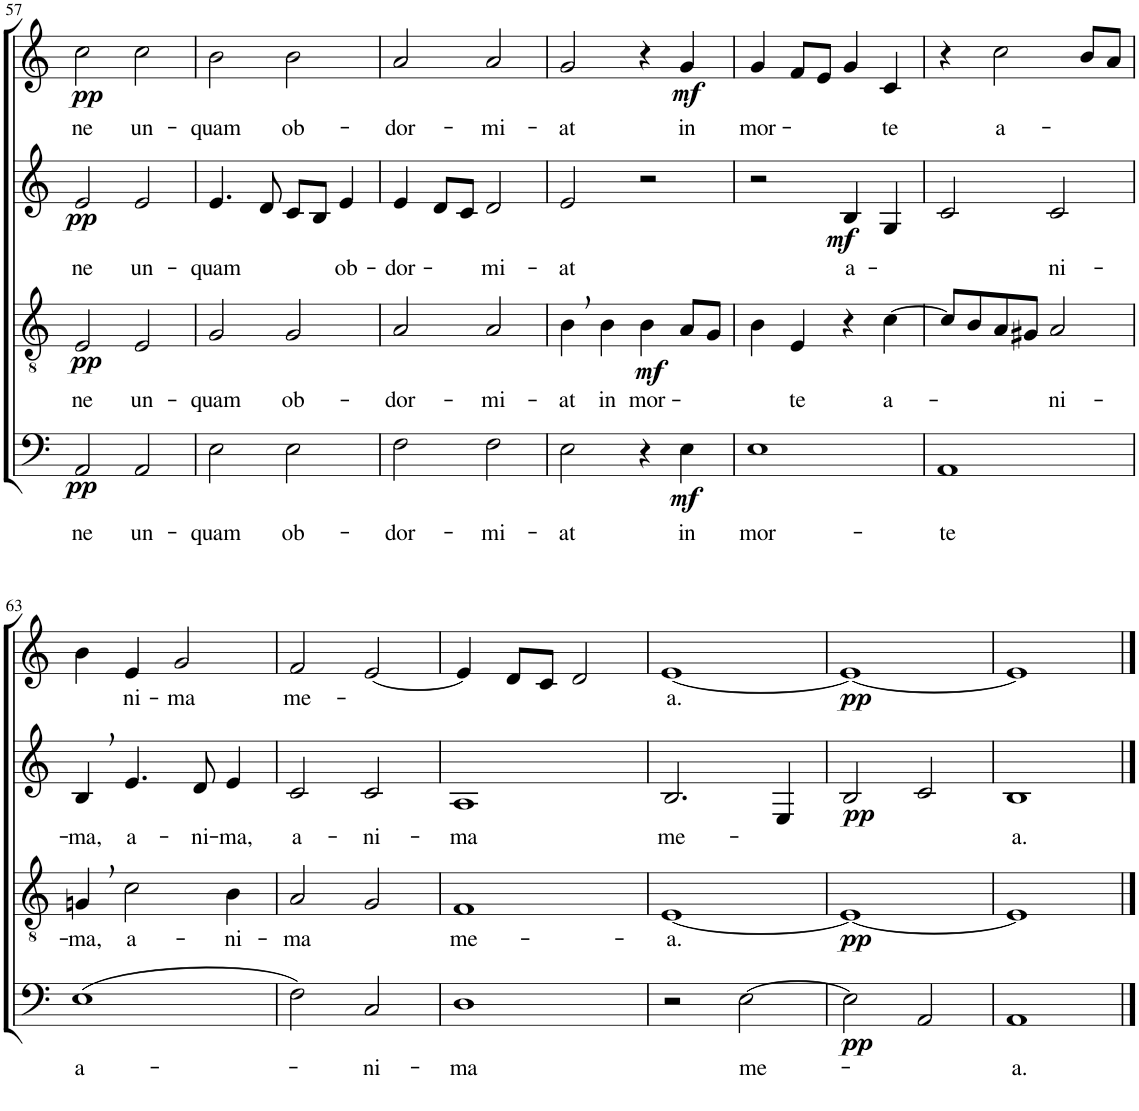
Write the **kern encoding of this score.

**kern	**text	**dynam	**kern	**text	**dynam	**kern	**text	**dynam	**kern	**text	**dynam
*part4	*part4	*part4	*part3	*part3	*part3	*part2	*part2	*part2	*part1	*part1	*part1
*staff4	*staff4	*staff4	*staff3	*staff3	*staff3	*staff2	*staff2	*staff2	*staff1	*staff1	*staff1
*I"Bassi	*	*	*I"Tenori	*	*	*I"Contralti	*	*	*I"Soprani	*	*
!!LO:PB:g=z
*clefF4	*	*	*clefGv2	*	*	*clefG2	*	*	*clefG2	*	*
*	*	*	*	*	*	*	*	*	*Trd1c2	*	*
*k[]	*	*	*k[]	*	*	*k[]	*	*	*k[]	*	*
*M2/2	*	*	*M2/2	*	*	*M2/2	*	*	*M2/2	*	*
=57	=57	=57	=57	=57	=57	=57	=57	=57	=57	=57	=57
!	!LO:LY:b	!LO:DY:b	!	!LO:LY:b	!LO:DY:b	!	!LO:LY:b	!LO:DY:b	!	!LO:LY:b	!LO:DY:b
2AA/	ne	pp	2E/	ne	pp	2e/	ne	pp	2cc\	ne	pp
!	!LO:LY:b	!	!	!LO:LY:b	!	!	!LO:LY:b	!	!	!LO:LY:b	!
2AA/	un-	.	2E/	un-	.	2e/	un-	.	2cc\	un-	.
=58	=58	=58	=58	=58	=58	=58	=58	=58	=58	=58	=58
!	!LO:LY:b	!	!	!LO:LY:b	!	!	!LO:LY:b	!	!	!LO:LY:b	!
2E\	-quam	.	2G/	-quam	.	4.e/	-quam	.	2b\	-quam	.
.	.	.	.	.	.	8d/	.	.	.	.	.
!	!LO:LY:b	!	!	!LO:LY:b	!	!	!	!	!	!LO:LY:b	!
2E\	ob-	.	2G/	ob-	.	8c/L	.	.	2b\	ob-	.
.	.	.	.	.	.	8B/J	.	.	.	.	.
!	!	!	!	!	!	!	!LO:LY:b	!	!	!	!
.	.	.	.	.	.	4e/	ob-	.	.	.	.
=59	=59	=59	=59	=59	=59	=59	=59	=59	=59	=59	=59
!	!LO:LY:b	!	!	!LO:LY:b	!	!	!LO:LY:b	!	!	!LO:LY:b	!
2F\	-dor-	.	2A/	-dor-	.	4e/	-dor-	.	2a/	-dor-	.
.	.	.	.	.	.	8d/L	.	.	.	.	.
.	.	.	.	.	.	8c/J	.	.	.	.	.
!	!LO:LY:b	!	!	!LO:LY:b	!	!	!LO:LY:b	!	!	!LO:LY:b	!
2F\	-mi-	.	2A/	-mi-	.	2d/	mi-	.	2a/	-mi-	.
=60	=60	=60	=60	=60	=60	=60	=60	=60	=60	=60	=60
!	!LO:LY:b	!	!	!LO:LY:b	!	!	!LO:LY:b	!	!	!LO:LY:b	!
2E\	-at	.	4B,\	-at	.	2e/	-at	.	2g/	-at	.
!	!	!	!	!LO:LY:b	!	!	!	!	!	!	!
.	.	.	4B\	in	.	.	.	.	.	.	.
!	!	!	!	!LO:LY:b	!LO:DY:b	!	!	!	!	!	!
4r	.	.	4B\	mor-	mf	2r	.	.	4r	.	.
!	!LO:LY:b	!LO:DY:b	!	!	!	!	!	!	!	!LO:LY:b	!LO:DY:b
4E\	in	mf	8A/L	.	.	.	.	.	4g/	in	mf
.	.	.	8G/J	.	.	.	.	.	.	.	.
=61	=61	=61	=61	=61	=61	=61	=61	=61	=61	=61	=61
!	!LO:LY:b	!	!	!	!	!	!	!	!	!LO:LY:b	!
1E	mor-	.	4B\	.	.	2r	.	.	4g/	mor-	.
!	!	!	!	!LO:LY:b	!	!	!	!	!	!	!
.	.	.	4E/	te	.	.	.	.	8f/L	.	.
.	.	.	.	.	.	.	.	.	8e/J	.	.
!	!	!	!	!	!	!	!LO:LY:b	!LO:DY:b	!	!	!
.	.	.	4r	.	.	4B/	a-	mf	4g/	.	.
!	!	!	!	!LO:LY:b	!	!	!	!	!	!LO:LY:b	!
.	.	.	[4c\	a-	.	4G/	.	.	4c/	te	.
=62	=62	=62	=62	=62	=62	=62	=62	=62	=62	=62	=62
!	!LO:LY:b	!	!	!	!	!	!	!	!	!	!
1AA	-te	.	8c/L]	.	.	2c/	.	.	4r	.	.
.	.	.	8B/	.	.	.	.	.	.	.	.
!	!	!	!	!	!	!	!	!	!	!LO:LY:b	!
.	.	.	8A/	.	.	.	.	.	2cc\	a-	.
.	.	.	8G#X/J	.	.	.	.	.	.	.	.
!	!	!	!	!LO:LY:b	!	!	!LO:LY:b	!	!	!	!
.	.	.	2A/	ni-	.	2c/	ni-	.	.	.	.
.	.	.	.	.	.	.	.	.	8b/L	.	.
.	.	.	.	.	.	.	.	.	8a/J	.	.
!!LO:LB:g=z
=63	=63	=63	=63	=63	=63	=63	=63	=63	=63	=63	=63
!	!LO:LY:b	!	!	!LO:LY:b	!	!	!LO:LY:b	!	!	!	!
(1E	a-	.	4Gn,/	-ma,	.	4B,/	-ma,	.	4b\	.	.
!	!	!	!	!LO:LY:b	!	!	!LO:LY:b	!	!	!LO:LY:b	!
.	.	.	2c\	a-	.	4.e/	a-	.	4e/	ni-	.
!	!	!	!	!	!	!	!	!	!	!LO:LY:b	!
.	.	.	.	.	.	.	.	.	2g/	-ma	.
!	!	!	!	!	!	!	!LO:LY:b	!	!	!	!
.	.	.	.	.	.	8d/	-ni-	.	.	.	.
!	!	!	!	!LO:LY:b	!	!	!LO:LY:b	!	!	!	!
.	.	.	4B\	-ni-	.	4e/	-ma,	.	.	.	.
=64	=64	=64	=64	=64	=64	=64	=64	=64	=64	=64	=64
!	!	!	!	!LO:LY:b	!	!	!LO:LY:b	!	!	!LO:LY:b	!
2F\)	.	.	2A/	-ma	.	2c/	a-	.	2f/	me-	.
!	!LO:LY:b	!	!	!	!	!	!LO:LY:b	!	!	!	!
2C/	-ni-	.	2G/	.	.	2c/	-ni-	.	[2e/	.	.
=65	=65	=65	=65	=65	=65	=65	=65	=65	=65	=65	=65
!	!LO:LY:b	!	!	!LO:LY:b	!	!	!LO:LY:b	!	!	!	!
1D	-ma	.	1F	me-	.	1A	-ma	.	4e/]	.	.
.	.	.	.	.	.	.	.	.	8d/L	.	.
.	.	.	.	.	.	.	.	.	8c/J	.	.
.	.	.	.	.	.	.	.	.	2d/	.	.
=66	=66	=66	=66	=66	=66	=66	=66	=66	=66	=66	=66
!	!	!	!	!LO:LY:b	!	!	!LO:LY:b	!	!	!LO:LY:b	!
2r	.	.	[1E	-a.	.	2.B/	me-	.	[1e	a.	.
!	!LO:LY:b	!	!	!	!	!	!	!	!	!	!
[2E\	me-	.	.	.	.	.	.	.	.	.	.
.	.	.	.	.	.	4E/	.	.	.	.	.
=67	=67	=67	=67	=67	=67	=67	=67	=67	=67	=67	=67
!	!	!LO:DY:b	!	!	!LO:DY:b	!	!	!LO:DY:b	!	!	!LO:DY:b
2E\]	.	pp	1E_	.	pp	2B/	.	pp	1e_	.	pp
2AA/	.	.	.	.	.	2c/	.	.	.	.	.
=68	=68	=68	=68	=68	=68	=68	=68	=68	=68	=68	=68
!	!LO:LY:b	!	!	!	!	!	!LO:LY:b	!	!	!	!
1AA	a.	.	1E]	.	.	1B	a.	.	1e]	.	.
==	==	==	==	==	==	==	==	==	==	==	==
*-	*-	*-	*-	*-	*-	*-	*-	*-	*-	*-	*-
